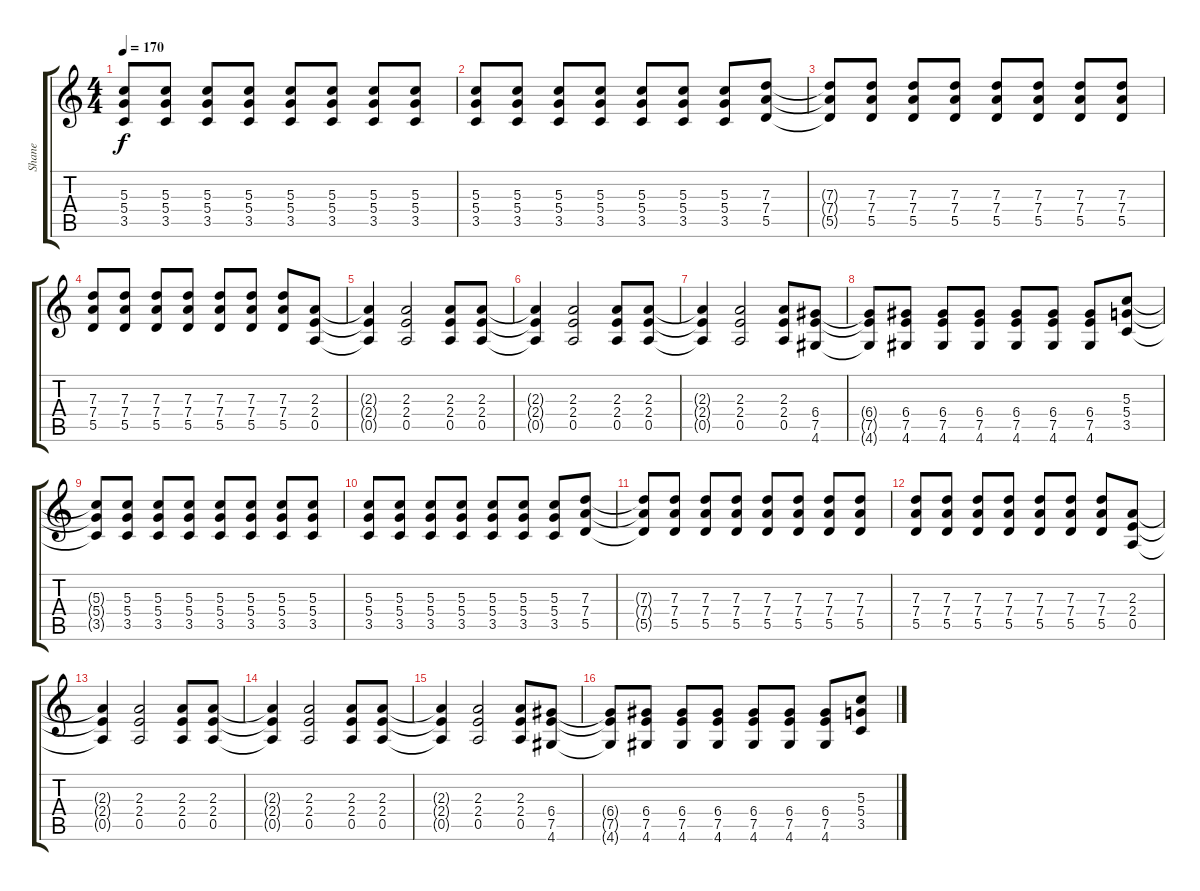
\track ("Shane" "Shane") {instrument overdrivenguitar}
\staff {score tabs}
\tuning (E4 B3 G3 D3 A2 E2) {hide}
\ts (4 4)
\tempo 170
\clef g2
\ks c
(5.3{t} 5.4{t} 3.5{t}).8{dy f} (5.3 5.4 3.5).8 (5.3 5.4 3.5).8 (5.3 5.4 3.5).8 (5.3 5.4 3.5).8 (5.3 5.4 3.5).8 (5.3 5.4 3.5).8 (5.3 5.4 3.5).8 |
(5.3 5.4 3.5).8 (5.3 5.4 3.5).8 (5.3 5.4 3.5).8 (5.3 5.4 3.5).8 (5.3 5.4 3.5).8 (5.3 5.4 3.5).8 (5.3 5.4 3.5).8 (7.3 7.4 5.5).8 |
(7.3{t} 7.4{t} 5.5{t}).8 (7.3 7.4 5.5).8 (7.3 7.4 5.5).8 (7.3 7.4 5.5).8 (7.3 7.4 5.5).8 (7.3 7.4 5.5).8 (7.3 7.4 5.5).8 (7.3 7.4 5.5).8 |
(7.3 7.4 5.5).8 (7.3 7.4 5.5).8 (7.3 7.4 5.5).8 (7.3 7.4 5.5).8 (7.3 7.4 5.5).8 (7.3 7.4 5.5).8 (7.3 7.4 5.5).8 (2.3 2.4 0.5).8 |
(2.3{t} 2.4{t} 0.5{t}).4 (2.3 2.4 0.5).2 (2.3 2.4 0.5).8 (2.3 2.4 0.5).8 |
(2.3{t} 2.4{t} 0.5{t}).4 (2.3 2.4 0.5).2 (2.3 2.4 0.5).8 (2.3 2.4 0.5).8 |
(2.3{t} 2.4{t} 0.5{t}).4 (2.3 2.4 0.5).2 (2.3 2.4 0.5).8 (6.4 7.5 4.6).8 |
(6.4{t} 7.5{t} 4.6{t}).8 (6.4 7.5 4.6).8 (6.4 7.5 4.6).8 (6.4 7.5 4.6).8 (6.4 7.5 4.6).8 (6.4 7.5 4.6).8 (6.4 7.5 4.6).8 (5.3 5.4 3.5).8 |
(5.3{t} 5.4{t} 3.5{t}).8 (5.3 5.4 3.5).8 (5.3 5.4 3.5).8 (5.3 5.4 3.5).8 (5.3 5.4 3.5).8 (5.3 5.4 3.5).8 (5.3 5.4 3.5).8 (5.3 5.4 3.5).8 |
(5.3 5.4 3.5).8 (5.3 5.4 3.5).8 (5.3 5.4 3.5).8 (5.3 5.4 3.5).8 (5.3 5.4 3.5).8 (5.3 5.4 3.5).8 (5.3 5.4 3.5).8 (7.3 7.4 5.5).8 |
(7.3{t} 7.4{t} 5.5{t}).8 (7.3 7.4 5.5).8 (7.3 7.4 5.5).8 (7.3 7.4 5.5).8 (7.3 7.4 5.5).8 (7.3 7.4 5.5).8 (7.3 7.4 5.5).8 (7.3 7.4 5.5).8 |
(7.3 7.4 5.5).8 (7.3 7.4 5.5).8 (7.3 7.4 5.5).8 (7.3 7.4 5.5).8 (7.3 7.4 5.5).8 (7.3 7.4 5.5).8 (7.3 7.4 5.5).8 (2.3 2.4 0.5).8 |
(2.3{t} 2.4{t} 0.5{t}).4 (2.3 2.4 0.5).2 (2.3 2.4 0.5).8 (2.3 2.4 0.5).8 |
(2.3{t} 2.4{t} 0.5{t}).4 (2.3 2.4 0.5).2 (2.3 2.4 0.5).8 (2.3 2.4 0.5).8 |
(2.3{t} 2.4{t} 0.5{t}).4 (2.3 2.4 0.5).2 (2.3 2.4 0.5).8 (6.4 7.5 4.6).8 |
(6.4{t} 7.5{t} 4.6{t}).8 (6.4 7.5 4.6).8 (6.4 7.5 4.6).8 (6.4 7.5 4.6).8 (6.4 7.5 4.6).8 (6.4 7.5 4.6).8 (6.4 7.5 4.6).8 (5.3 5.4 3.5).8{volume 10}
